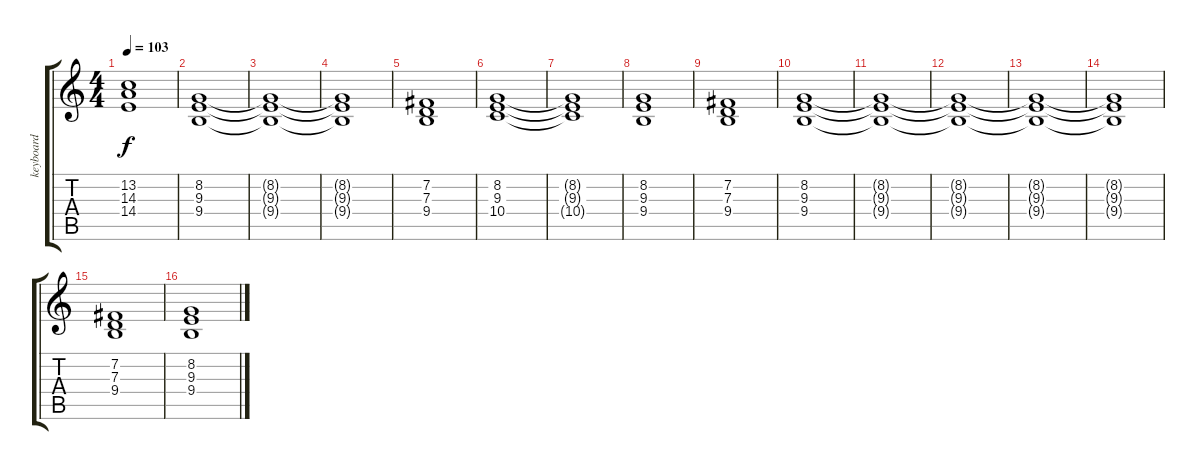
\track ("keyboard" "keyboard") {instrument synthvoice}
\staff {score tabs}
\tuning (E4 B3 G3 D3 A2 E2) {hide}
\ts (4 4)
\tempo 103
\clef g2
\ks c
(13.2{t} 14.3{t} 14.4{t}).1{dy f} |
(8.2 9.3 9.4).1 |
(8.2{t} 9.3{t} 9.4{t}).1 |
(8.2{t} 9.3{t} 9.4{t}).1 |
(7.2 7.3 9.4).1 |
(8.2 9.3 10.4).1 |
(8.2{t} 9.3{t} 10.4{t}).1 |
(8.2 9.3 9.4).1 |
(7.2 7.3 9.4).1 |
(8.2 9.3 9.4).1 |
(8.2{t} 9.3{t} 9.4{t}).1 |
(8.2{t} 9.3{t} 9.4{t}).1 |
(8.2{t} 9.3{t} 9.4{t}).1 |
(8.2{t} 9.3{t} 9.4{t}).1 |
(7.2 7.3 9.4).1 |
(8.2 9.3 9.4).1
